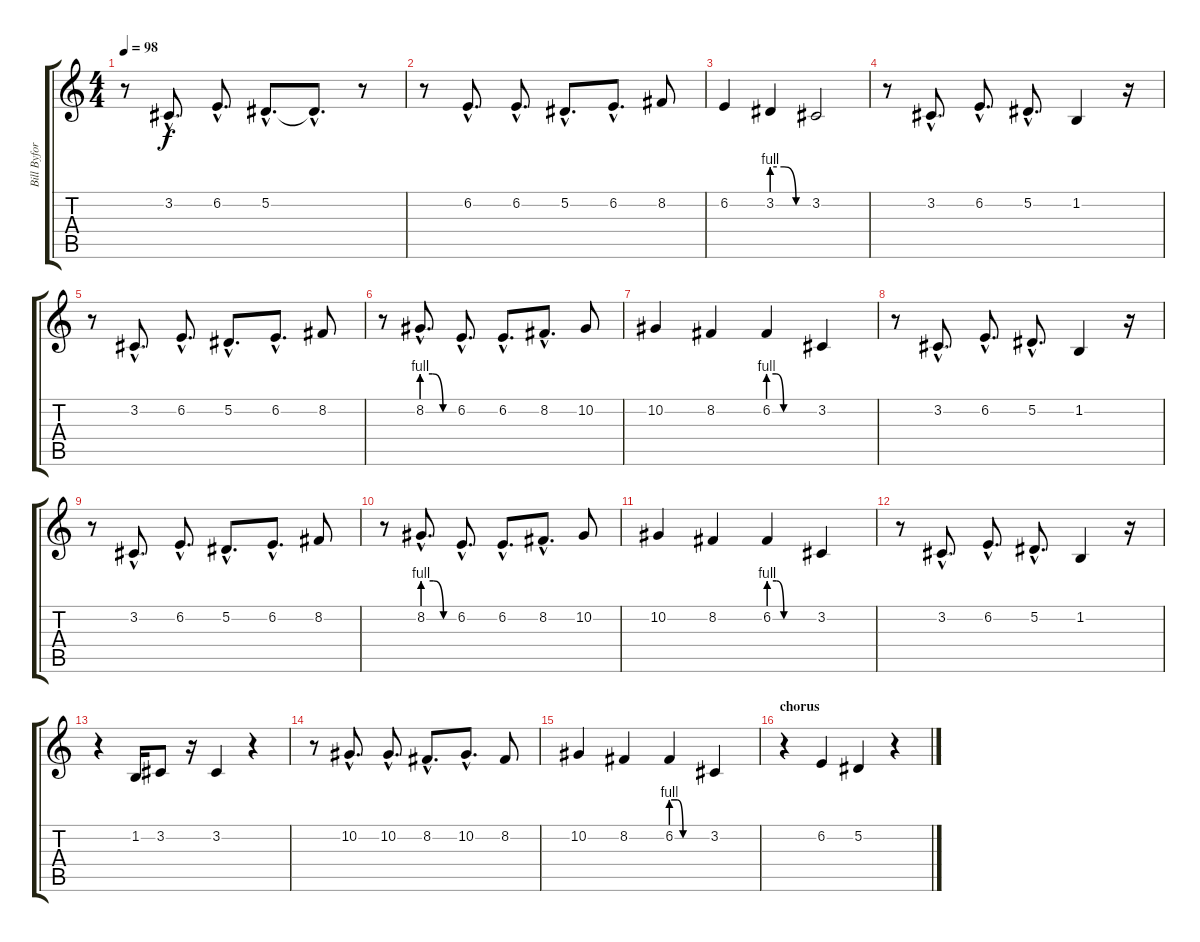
\track ("Bill Byford" "Bill Byfor") {instrument lead2sawtooth}
\staff {score tabs}
\tuning (Eb4 Bb3 Gb3 Db3 Ab2 Eb2) {hide}
\ts (4 4)
\tempo 98
\clef g2
\ks c
r.8{dy f} 3.2{hac}.8{d} 6.2{hac}.8{d} 5.2{hac}.8{d} 5.2{hac t}.8{d} r.8 |
r.8 6.2{hac}.8{d} 6.2{hac}.8{d} 5.2{hac}.8{d} 6.2{hac}.8{d} 8.2.8 |
6.2.4 3.2{be (custom 0 4 20 4 40 0 60 0)}.4 3.2.2 |
r.8 3.2{hac}.8{d} 6.2{hac}.8{d} 5.2{hac}.8{d} 1.2.4 r.16 |
r.8 3.2{hac}.8{d} 6.2{hac}.8{d} 5.2{hac}.8{d} 6.2{hac}.8{d} 8.2.8 |
r.8 8.2{be (custom 0 4 20 4 40 0 60 0) hac}.8{d} 6.2{hac}.8{d} 6.2{hac}.8{d} 8.2{hac}.8{d} 10.2.8 |
10.2.4 8.2.4 6.2{be (custom 0 4 10 4 20 0 40 0 60 0)}.4 3.2.4 |
r.8 3.2{hac}.8{d} 6.2{hac}.8{d} 5.2{hac}.8{d} 1.2.4 r.16 |
r.8 3.2{hac}.8{d} 6.2{hac}.8{d} 5.2{hac}.8{d} 6.2{hac}.8{d} 8.2.8 |
r.8 8.2{be (custom 0 4 20 4 40 0 60 0) hac}.8{d} 6.2{hac}.8{d} 6.2{hac}.8{d} 8.2{hac}.8{d} 10.2.8 |
10.2.4 8.2.4 6.2{be (custom 0 4 10 4 20 0 40 0 60 0)}.4 3.2.4 |
r.8 3.2{hac}.8{d} 6.2{hac}.8{d} 5.2{hac}.8{d} 1.2.4 r.16 |
r.4 1.2.16 3.2.8 r.16 3.2.4 r.4 |
r.8 10.2{hac}.8{d} 10.2{hac}.8{d} 8.2{hac}.8{d} 10.2{hac}.8{d} 8.2.8 |
10.2.4 8.2.4 6.2{be (custom 0 4 10 4 20 0 40 0 60 0)}.4 3.2.4 |
\section ("" "chorus")
r.4 6.2.4 5.2.4 r.4
